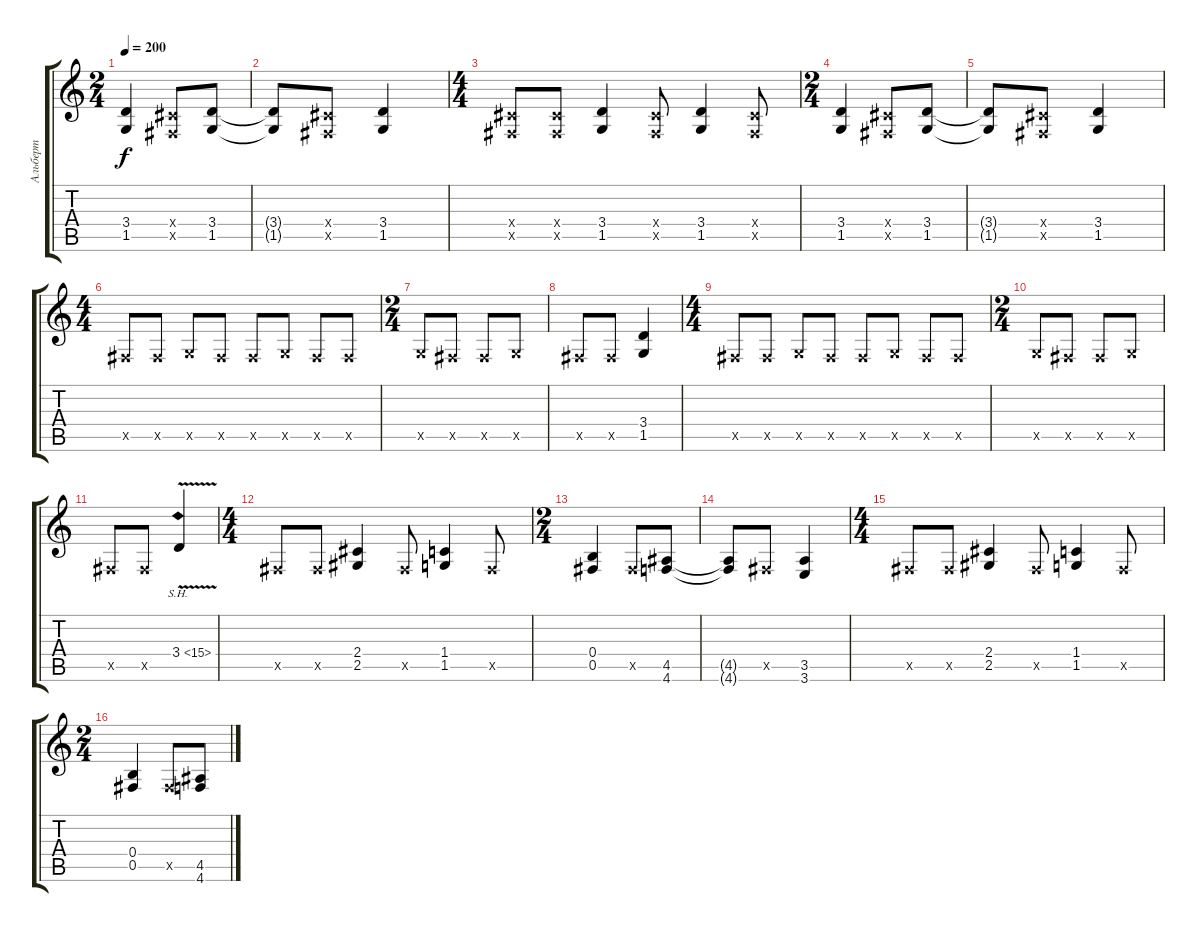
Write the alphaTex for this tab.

\track ("Альберт" "Альберт") {instrument distortionguitar}
\staff {score tabs}
\tuning (Db4 Ab3 E3 B2 Gb2 Db2) {hide}
\ts (2 4)
\tempo 200
\clef g2
\ks c
(3.4 1.5).4{dy f} (2.4{x} 0.5{x}).8 (3.4 1.5).8 |
(3.4{t} 1.5{t}).8 (2.4{x} 0.5{x}).8 (3.4 1.5).4 |
\ts (4 4)
(2.4{x} 0.5{x}).8 (2.4{x} 0.5{x}).8 (3.4 1.5).4 (2.4{x} 0.5{x}).8 (3.4 1.5).4 (2.4{x} 0.5{x}).8 |
\ts (2 4)
(3.4 1.5).4 (2.4{x} 0.5{x}).8 (3.4 1.5).8 |
(3.4{t} 1.5{t}).8 (2.4{x} 0.5{x}).8 (3.4 1.5).4 |
\ts (4 4)
0.5{x}.8 0.5{x}.8 1.5{x}.8 0.5{x}.8 0.5{x}.8 1.5{x}.8 0.5{x}.8 0.5{x}.8 |
\ts (2 4)
1.5{x}.8 0.5{x}.8 0.5{x}.8 1.5{x}.8 |
0.5{x}.8 0.5{x}.8 (3.4 1.5).4 |
\ts (4 4)
0.5{x}.8 0.5{x}.8 1.5{x}.8 0.5{x}.8 0.5{x}.8 1.5{x}.8 0.5{x}.8 0.5{x}.8 |
\ts (2 4)
1.5{x}.8 0.5{x}.8 0.5{x}.8 1.5{x}.8 |
0.5{x}.8 0.5{x}.8 3.4{sh 12 v}.4 |
\ts (4 4)
0.5{x}.8 0.5{x}.8 (2.4 2.5).4 0.5{x}.8 (1.4 1.5).4 0.5{x}.8 |
\ts (2 4)
(0.4 0.5).4 0.5{x}.8 (4.5 4.6).8 |
(4.5{t} 4.6{t}).8 0.5{x}.8 (3.5 3.6).4 |
\ts (4 4)
0.5{x}.8 0.5{x}.8 (2.4 2.5).4 0.5{x}.8 (1.4 1.5).4 0.5{x}.8 |
\ts (2 4)
(0.4 0.5).4 0.5{x}.8 (4.5 4.6).8
